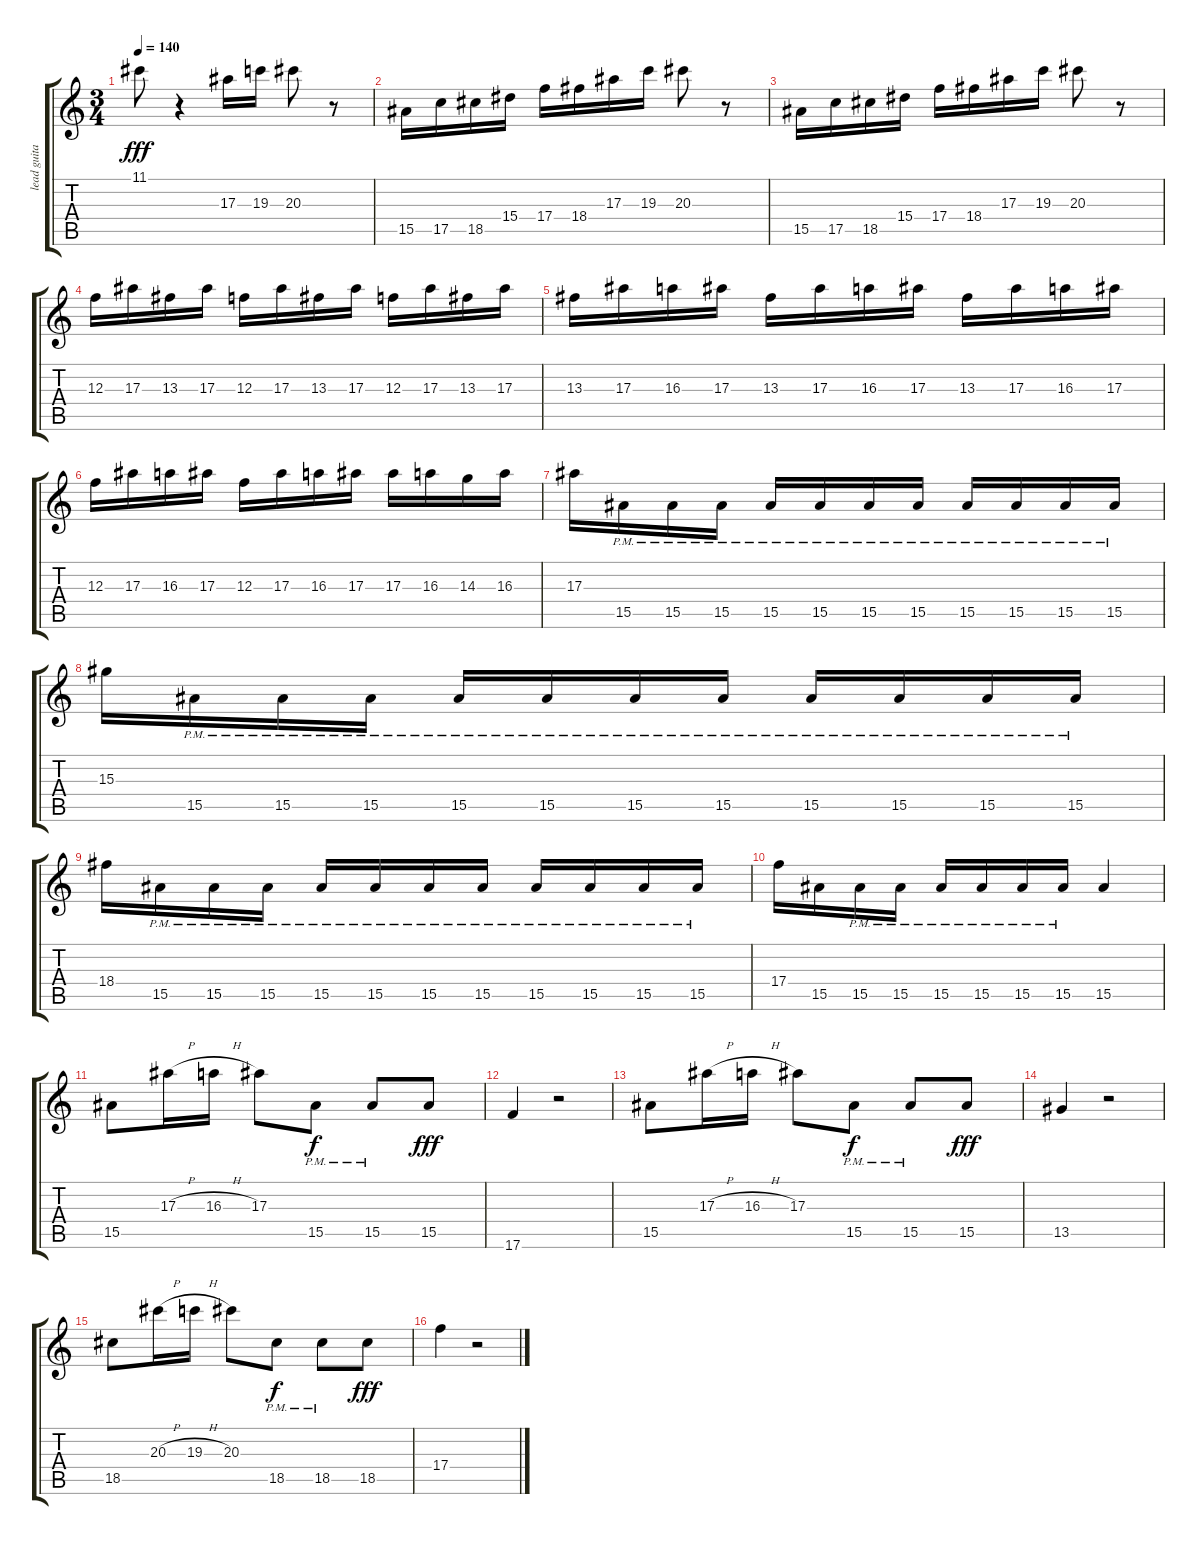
\track ("lead guitar" "lead guita") {instrument distortionguitar}
\staff {score tabs}
\tuning (D4 A3 F3 C3 G2 C2) {hide}
\ts (3 4)
\tempo 140
\clef g2
\ks c
11.1.8{dy fff} r.4 17.3.16 19.3.16 20.3.8 r.8 |
15.5.16 17.5.16 18.5.16 15.4.16 17.4.16 18.4.16 17.3.16 19.3.16 20.3.8 r.8 |
15.5.16 17.5.16 18.5.16 15.4.16 17.4.16 18.4.16 17.3.16 19.3.16 20.3.8 r.8 |
12.3.16 17.3.16 13.3.16 17.3.16 12.3.16 17.3.16 13.3.16 17.3.16 12.3.16 17.3.16 13.3.16 17.3.16 |
13.3.16 17.3.16 16.3.16 17.3.16 13.3.16 17.3.16 16.3.16 17.3.16 13.3.16 17.3.16 16.3.16 17.3.16 |
12.3.16 17.3.16 16.3.16 17.3.16 12.3.16 17.3.16 16.3.16 17.3.16 17.3.16 16.3.16 14.3.16 16.3.16 |
17.3.16 15.5{pm}.16 15.5{pm}.16 15.5{pm}.16 15.5{pm}.16 15.5{pm}.16 15.5{pm}.16 15.5{pm}.16 15.5{pm}.16 15.5{pm}.16 15.5{pm}.16 15.5{pm}.16 |
15.3.16 15.5{pm}.16 15.5{pm}.16 15.5{pm}.16 15.5{pm}.16 15.5{pm}.16 15.5{pm}.16 15.5{pm}.16 15.5{pm}.16 15.5{pm}.16 15.5{pm}.16 15.5{pm}.16 |
18.4.16 15.5{pm}.16 15.5{pm}.16 15.5{pm}.16 15.5{pm}.16 15.5{pm}.16 15.5{pm}.16 15.5{pm}.16 15.5{pm}.16 15.5{pm}.16 15.5{pm}.16 15.5{pm}.16 |
17.4.16 15.5.16 15.5{pm}.16 15.5{pm}.16 15.5{pm}.16 15.5{pm}.16 15.5{pm}.16 15.5{pm}.16 15.5.4 |
15.5.8 17.3{h}.16 16.3{h}.16 17.3.8 15.5{pm}.8{dy f} 15.5{pm}.8 15.5.8{dy fff} |
17.6.4 r.2 |
15.5.8 17.3{h}.16 16.3{h}.16 17.3.8 15.5{pm}.8{dy f} 15.5{pm}.8 15.5.8{dy fff} |
13.5.4 r.2 |
18.5.8 20.3{h}.16 19.3{h}.16 20.3.8 18.5{pm}.8{dy f} 18.5{pm}.8 18.5.8{dy fff} |
17.4.4 r.2
